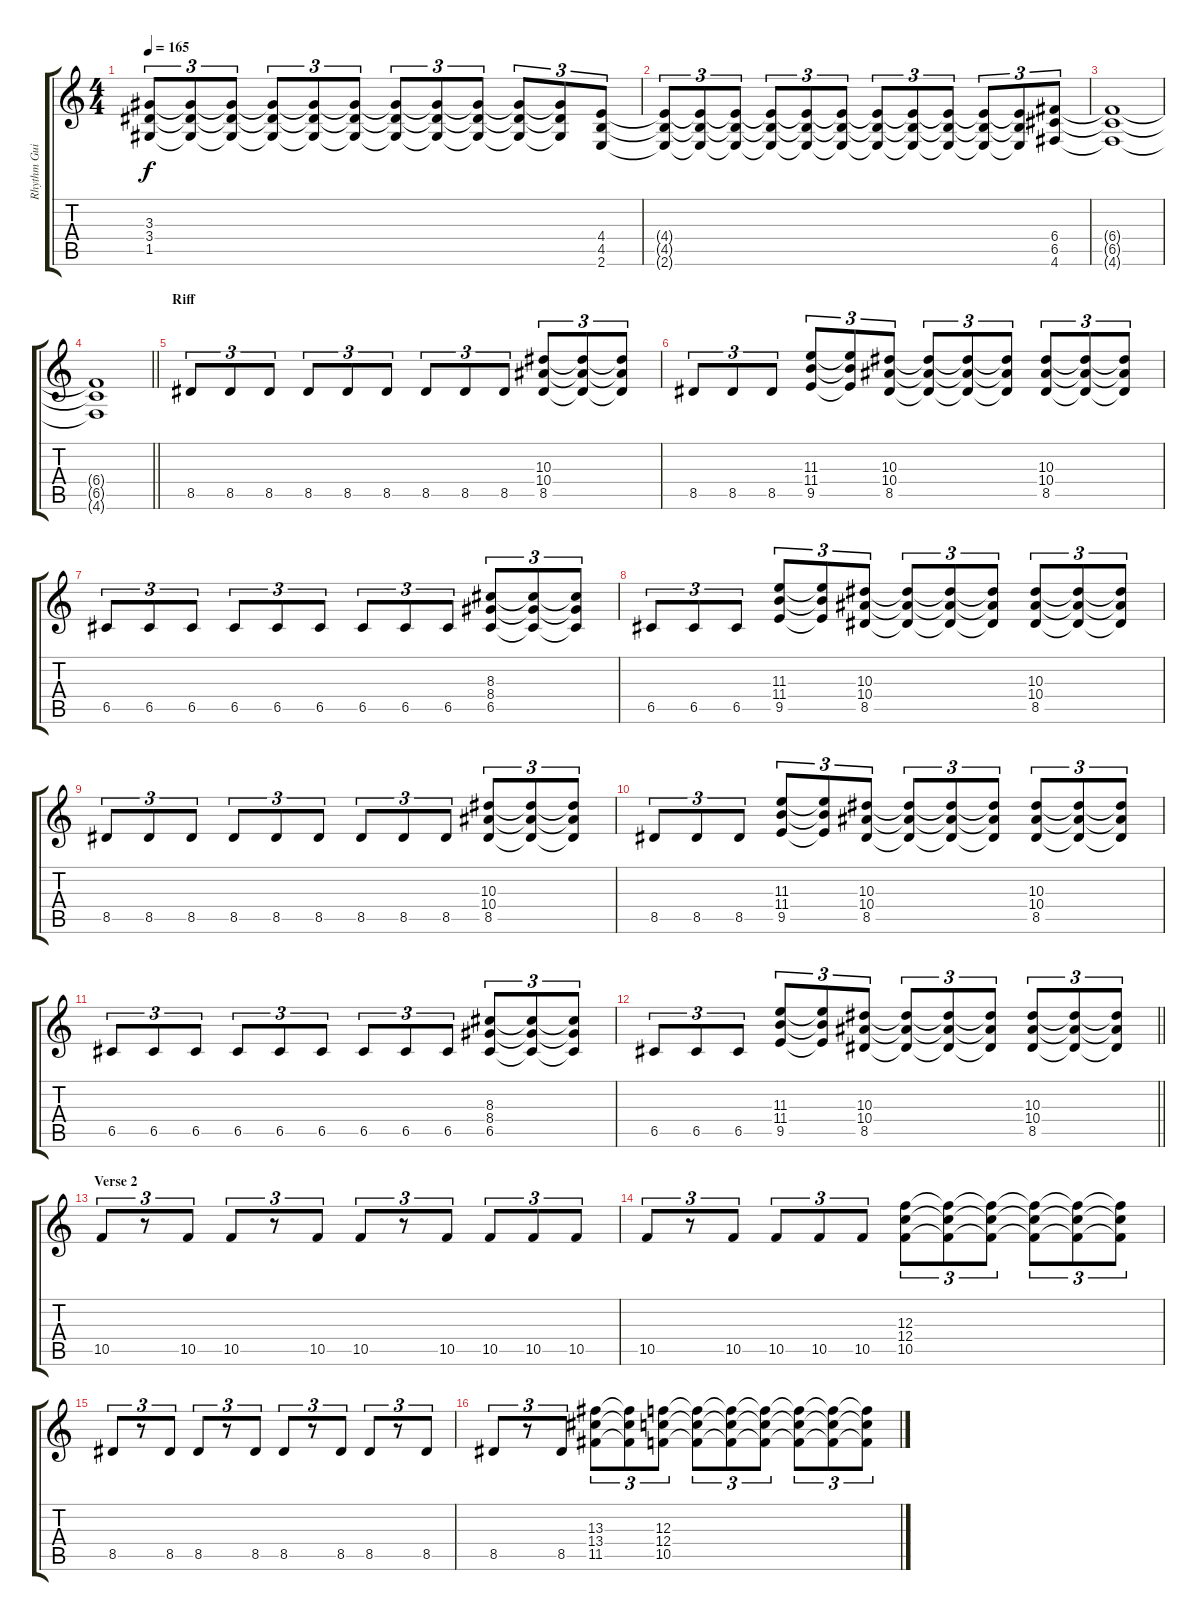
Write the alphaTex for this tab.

\track ("Rhythm Guitar" "Rhythm Gui") {instrument distortionguitar}
\staff {score tabs}
\tuning (D4 A3 F3 C3 G2 D2) {hide}
\ts (4 4)
\tempo 165
\clef g2
\ks c
(3.3{t} 3.4{t} 1.5{t}).8{tu (3 2) dy f} (3.3{t} 3.4{t} 1.5{t}).8{tu (3 2)} (3.3{t} 3.4{t} 1.5{t}).8{tu (3 2)} (3.3{t} 3.4{t} 1.5{t}).8{tu (3 2)} (3.3{t} 3.4{t} 1.5{t}).8{tu (3 2)} (3.3{t} 3.4{t} 1.5{t}).8{tu (3 2)} (3.3{t} 3.4{t} 1.5{t}).8{tu (3 2)} (3.3{t} 3.4{t} 1.5{t}).8{tu (3 2)} (3.3{t} 3.4{t} 1.5{t}).8{tu (3 2)} (3.3{t} 3.4{t} 1.5{t}).8{tu (3 2)} (3.3{t} 3.4{t} 1.5{t}).8{tu (3 2)} (4.4 4.5 2.6).8{tu (3 2)} |
(4.4{t} 4.5{t} 2.6{t}).8{tu (3 2)} (4.4{t} 4.5{t} 2.6{t}).8{tu (3 2)} (4.4{t} 4.5{t} 2.6{t}).8{tu (3 2)} (4.4{t} 4.5{t} 2.6{t}).8{tu (3 2)} (4.4{t} 4.5{t} 2.6{t}).8{tu (3 2)} (4.4{t} 4.5{t} 2.6{t}).8{tu (3 2)} (4.4{t} 4.5{t} 2.6{t}).8{tu (3 2)} (4.4{t} 4.5{t} 2.6{t}).8{tu (3 2)} (4.4{t} 4.5{t} 2.6{t}).8{tu (3 2)} (4.4{t} 4.5{t} 2.6{t}).8{tu (3 2)} (4.4{t} 4.5{t} 2.6{t}).8{tu (3 2)} (6.4 6.5 4.6).8{tu (3 2)} |
(6.4{t} 6.5{t} 4.6{t}).1 |
\barLineRight lightlight
(6.4{t} 6.5{t} 4.6{t}).1 |
\section ("" "Riff")
8.5.8{tu (3 2)} 8.5.8{tu (3 2)} 8.5.8{tu (3 2)} 8.5.8{tu (3 2)} 8.5.8{tu (3 2)} 8.5.8{tu (3 2)} 8.5.8{tu (3 2)} 8.5.8{tu (3 2)} 8.5.8{tu (3 2)} (10.3 10.4 8.5).8{tu (3 2)} (10.3{t} 10.4{t} 8.5{t}).8{tu (3 2)} (10.3{t} 10.4{t} 8.5{t}).8{tu (3 2)} |
8.5.8{tu (3 2)} 8.5.8{tu (3 2)} 8.5.8{tu (3 2)} (11.3 11.4 9.5).8{tu (3 2)} (11.3{t} 11.4{t} 9.5{t}).8{tu (3 2)} (10.3 10.4 8.5).8{tu (3 2)} (10.3{t} 10.4{t} 8.5{t}).8{tu (3 2)} (10.3{t} 10.4{t} 8.5{t}).8{tu (3 2)} (10.3{t} 10.4{t} 8.5{t}).8{tu (3 2)} (10.3 10.4 8.5).8{tu (3 2)} (10.3{t} 10.4{t} 8.5{t}).8{tu (3 2)} (10.3{t} 10.4{t} 8.5{t}).8{tu (3 2)} |
6.5.8{tu (3 2)} 6.5.8{tu (3 2)} 6.5.8{tu (3 2)} 6.5.8{tu (3 2)} 6.5.8{tu (3 2)} 6.5.8{tu (3 2)} 6.5.8{tu (3 2)} 6.5.8{tu (3 2)} 6.5.8{tu (3 2)} (8.3 8.4 6.5).8{tu (3 2)} (8.3{t} 8.4{t} 6.5{t}).8{tu (3 2)} (8.3{t} 8.4{t} 6.5{t}).8{tu (3 2)} |
6.5.8{tu (3 2)} 6.5.8{tu (3 2)} 6.5.8{tu (3 2)} (11.3 11.4 9.5).8{tu (3 2)} (11.3{t} 11.4{t} 9.5{t}).8{tu (3 2)} (10.3 10.4 8.5).8{tu (3 2)} (10.3{t} 10.4{t} 8.5{t}).8{tu (3 2)} (10.3{t} 10.4{t} 8.5{t}).8{tu (3 2)} (10.3{t} 10.4{t} 8.5{t}).8{tu (3 2)} (10.3 10.4 8.5).8{tu (3 2)} (10.3{t} 10.4{t} 8.5{t}).8{tu (3 2)} (10.3{t} 10.4{t} 8.5{t}).8{tu (3 2)} |
8.5.8{tu (3 2)} 8.5.8{tu (3 2)} 8.5.8{tu (3 2)} 8.5.8{tu (3 2)} 8.5.8{tu (3 2)} 8.5.8{tu (3 2)} 8.5.8{tu (3 2)} 8.5.8{tu (3 2)} 8.5.8{tu (3 2)} (10.3 10.4 8.5).8{tu (3 2)} (10.3{t} 10.4{t} 8.5{t}).8{tu (3 2)} (10.3{t} 10.4{t} 8.5{t}).8{tu (3 2)} |
8.5.8{tu (3 2)} 8.5.8{tu (3 2)} 8.5.8{tu (3 2)} (11.3 11.4 9.5).8{tu (3 2)} (11.3{t} 11.4{t} 9.5{t}).8{tu (3 2)} (10.3 10.4 8.5).8{tu (3 2)} (10.3{t} 10.4{t} 8.5{t}).8{tu (3 2)} (10.3{t} 10.4{t} 8.5{t}).8{tu (3 2)} (10.3{t} 10.4{t} 8.5{t}).8{tu (3 2)} (10.3 10.4 8.5).8{tu (3 2)} (10.3{t} 10.4{t} 8.5{t}).8{tu (3 2)} (10.3{t} 10.4{t} 8.5{t}).8{tu (3 2)} |
6.5.8{tu (3 2)} 6.5.8{tu (3 2)} 6.5.8{tu (3 2)} 6.5.8{tu (3 2)} 6.5.8{tu (3 2)} 6.5.8{tu (3 2)} 6.5.8{tu (3 2)} 6.5.8{tu (3 2)} 6.5.8{tu (3 2)} (8.3 8.4 6.5).8{tu (3 2)} (8.3{t} 8.4{t} 6.5{t}).8{tu (3 2)} (8.3{t} 8.4{t} 6.5{t}).8{tu (3 2)} |
\barLineRight lightlight
6.5.8{tu (3 2)} 6.5.8{tu (3 2)} 6.5.8{tu (3 2)} (11.3 11.4 9.5).8{tu (3 2)} (11.3{t} 11.4{t} 9.5{t}).8{tu (3 2)} (10.3 10.4 8.5).8{tu (3 2)} (10.3{t} 10.4{t} 8.5{t}).8{tu (3 2)} (10.3{t} 10.4{t} 8.5{t}).8{tu (3 2)} (10.3{t} 10.4{t} 8.5{t}).8{tu (3 2)} (10.3 10.4 8.5).8{tu (3 2)} (10.3{t} 10.4{t} 8.5{t}).8{tu (3 2)} (10.3{t} 10.4{t} 8.5{t}).8{tu (3 2)} |
\section ("" "Verse 2")
10.5.8{tu (3 2)} r.8{tu (3 2)} 10.5.8{tu (3 2)} 10.5.8{tu (3 2)} r.8{tu (3 2)} 10.5.8{tu (3 2)} 10.5.8{tu (3 2)} r.8{tu (3 2)} 10.5.8{tu (3 2)} 10.5.8{tu (3 2)} 10.5.8{tu (3 2)} 10.5.8{tu (3 2)} |
10.5.8{tu (3 2)} r.8{tu (3 2)} 10.5.8{tu (3 2)} 10.5.8{tu (3 2)} 10.5.8{tu (3 2)} 10.5.8{tu (3 2)} (12.3 12.4 10.5).8{tu (3 2)} (12.3{t} 12.4{t} 10.5{t}).8{tu (3 2)} (12.3{t} 12.4{t} 10.5{t}).8{tu (3 2)} (12.3{t} 12.4{t} 10.5{t}).8{tu (3 2)} (12.3{t} 12.4{t} 10.5{t}).8{tu (3 2)} (12.3{t} 12.4{t} 10.5{t}).8{tu (3 2)} |
8.5.8{tu (3 2)} r.8{tu (3 2)} 8.5.8{tu (3 2)} 8.5.8{tu (3 2)} r.8{tu (3 2)} 8.5.8{tu (3 2)} 8.5.8{tu (3 2)} r.8{tu (3 2)} 8.5.8{tu (3 2)} 8.5.8{tu (3 2)} r.8{tu (3 2)} 8.5.8{tu (3 2)} |
8.5.8{tu (3 2)} r.8{tu (3 2)} 8.5.8{tu (3 2)} (13.3 13.4 11.5).8{tu (3 2)} (13.3{t} 13.4{t} 11.5{t}).8{tu (3 2)} (12.3 12.4 10.5).8{tu (3 2)} (12.3{t} 12.4{t} 10.5{t}).8{tu (3 2)} (12.3{t} 12.4{t} 10.5{t}).8{tu (3 2)} (12.3{t} 12.4{t} 10.5{t}).8{tu (3 2)} (12.3{t} 12.4{t} 10.5{t}).8{tu (3 2)} (12.3{t} 12.4{t} 10.5{t}).8{tu (3 2)} (12.3{t} 12.4{t} 10.5{t}).8{tu (3 2)}
